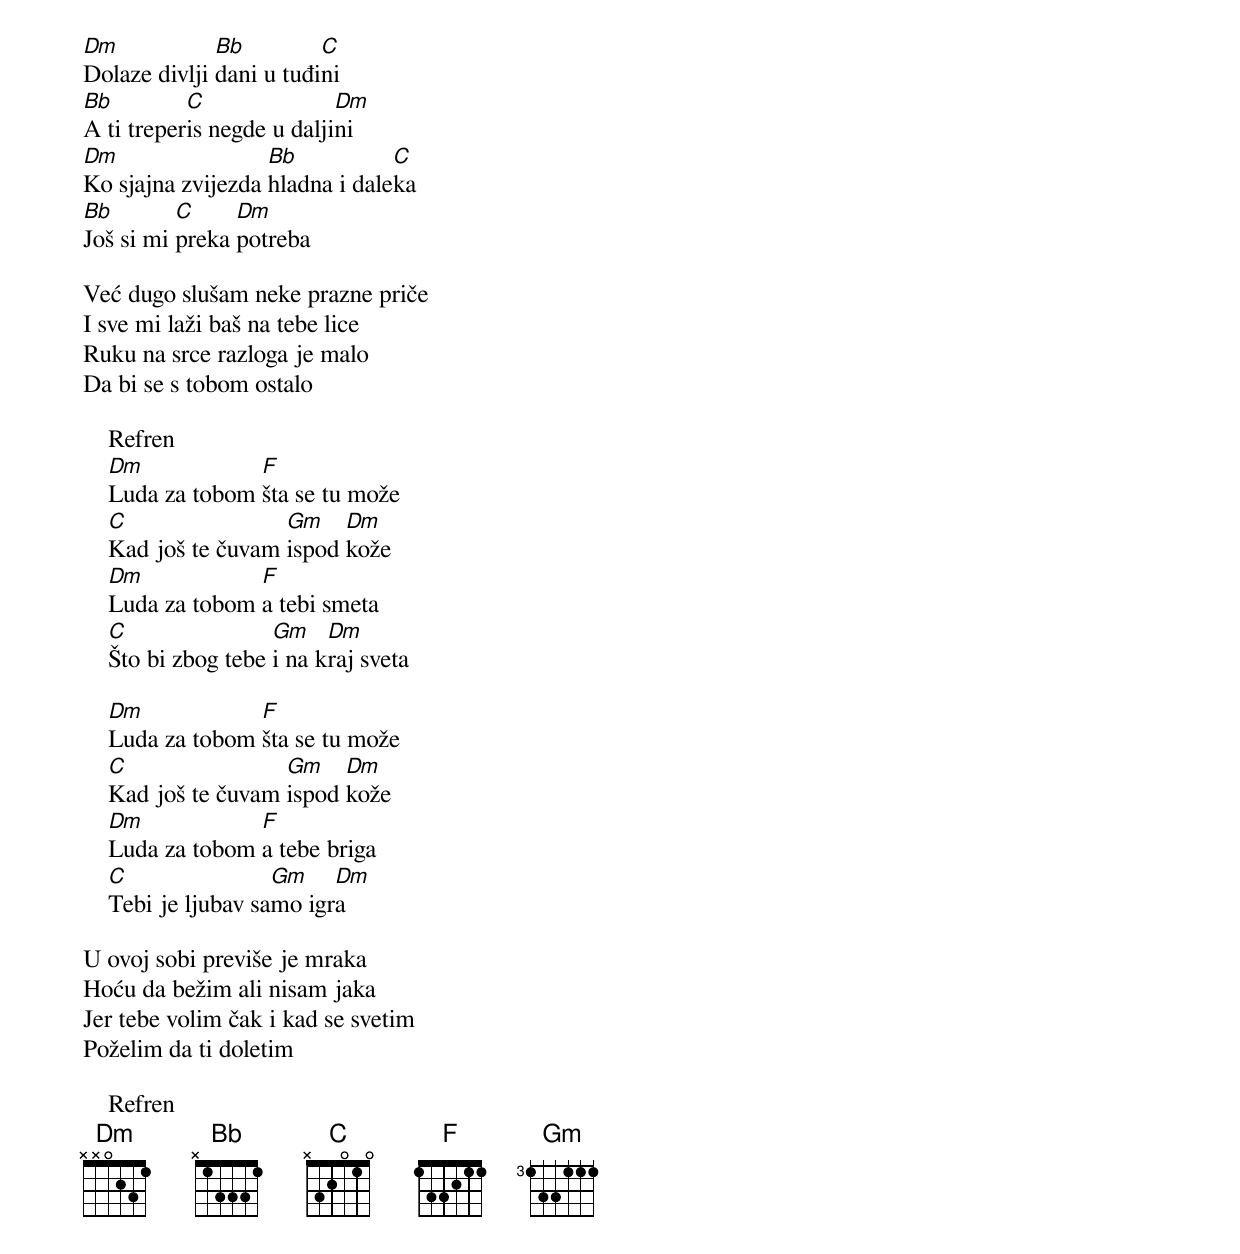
Dm            Bb         C
Dolaze divlji dani u tuđini
Bb         C               Dm
A ti treperis negde u daljini
Dm                 Bb           C
Ko sjajna zvijezda hladna i daleka
Bb        C     Dm
Još si mi preka potreba

Već dugo slušam neke prazne priče
I sve mi laži baš na tebe lice
Ruku na srce razloga je malo
Da bi se s tobom ostalo

    Refren
    Dm            F
    Luda za tobom šta se tu može
    C                Gm    Dm
    Kad još te čuvam ispod kože
    Dm            F
    Luda za tobom a tebi smeta
    C                Gm    Dm
    Što bi zbog tebe i na kraj sveta

    Dm            F
    Luda za tobom šta se tu može
    C                Gm    Dm
    Kad još te čuvam ispod kože
    Dm            F
    Luda za tobom a tebe briga
    C                Gm    Dm
    Tebi je ljubav samo igra

U ovoj sobi previše je mraka
Hoću da bežim ali nisam jaka
Jer tebe volim čak i kad se svetim
Poželim da ti doletim

    Refren
